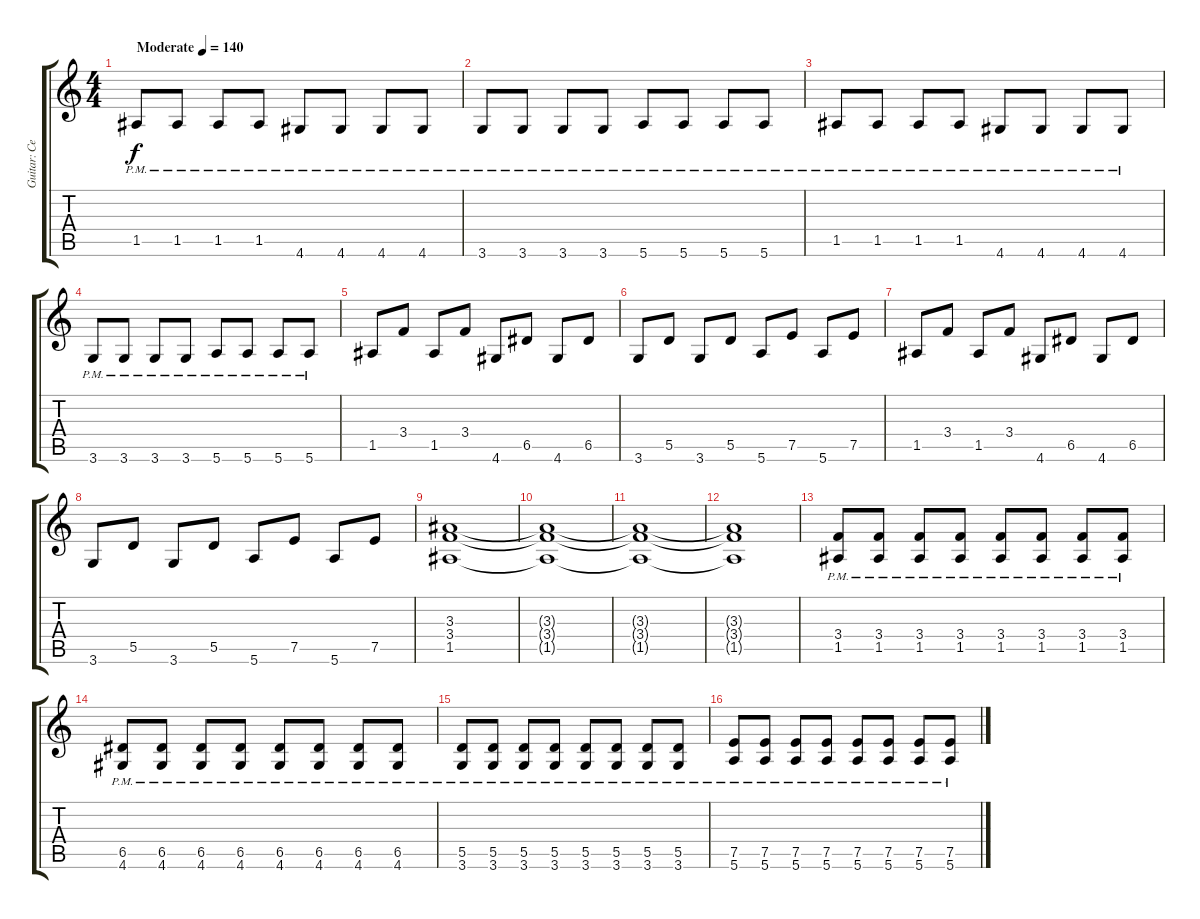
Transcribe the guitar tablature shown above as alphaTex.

\track ("Guitar: Серёга" "Guitar: Се") {instrument distortionguitar}
\staff {score tabs}
\tuning (E4 B3 G3 D3 A2 E2) {hide}
\ts (4 4)
\tempo (140 "Moderate")
\clef g2
\ks c
1.5{pm}.8{dy f instrument distortionguitar} 1.5{pm}.8 1.5{pm}.8 1.5{pm}.8 4.6{pm}.8 4.6{pm}.8 4.6{pm}.8 4.6{pm}.8 |
3.6{pm}.8 3.6{pm}.8 3.6{pm}.8 3.6{pm}.8 5.6{pm}.8 5.6{pm}.8 5.6{pm}.8 5.6{pm}.8 |
1.5{pm}.8 1.5{pm}.8 1.5{pm}.8 1.5{pm}.8 4.6{pm}.8 4.6{pm}.8 4.6{pm}.8 4.6{pm}.8 |
3.6{pm}.8 3.6{pm}.8 3.6{pm}.8 3.6{pm}.8 5.6{pm}.8 5.6{pm}.8 5.6{pm}.8 5.6{pm}.8 |
1.5.8 3.4.8 1.5.8 3.4.8 4.6.8 6.5.8 4.6.8 6.5.8 |
3.6.8 5.5.8 3.6.8 5.5.8 5.6.8 7.5.8 5.6.8 7.5.8 |
1.5.8 3.4.8 1.5.8 3.4.8 4.6.8 6.5.8 4.6.8 6.5.8 |
3.6.8 5.5.8 3.6.8 5.5.8 5.6.8 7.5.8 5.6.8 7.5.8 |
(3.3 3.4 1.5).1{volume 2} |
(3.3{t} 3.4{t} 1.5{t}).1 |
(3.3{t} 3.4{t} 1.5{t}).1 |
(3.3{t} 3.4{t} 1.5{t}).1 |
(3.4{pm} 1.5{pm}).8{volume 16} (3.4{pm} 1.5{pm}).8 (3.4{pm} 1.5{pm}).8 (3.4{pm} 1.5{pm}).8 (3.4{pm} 1.5{pm}).8 (3.4{pm} 1.5{pm}).8 (3.4{pm} 1.5{pm}).8 (3.4{pm} 1.5{pm}).8 |
(6.5{pm} 4.6{pm}).8 (6.5{pm} 4.6{pm}).8 (6.5{pm} 4.6{pm}).8 (6.5{pm} 4.6{pm}).8 (6.5{pm} 4.6{pm}).8 (6.5{pm} 4.6{pm}).8 (6.5{pm} 4.6{pm}).8 (6.5{pm} 4.6{pm}).8 |
(5.5{pm} 3.6{pm}).8 (5.5{pm} 3.6{pm}).8 (5.5{pm} 3.6{pm}).8 (5.5{pm} 3.6{pm}).8 (5.5{pm} 3.6{pm}).8 (5.5{pm} 3.6{pm}).8 (5.5{pm} 3.6{pm}).8 (5.5{pm} 3.6{pm}).8 |
(7.5{pm} 5.6{pm}).8 (7.5{pm} 5.6{pm}).8 (7.5{pm} 5.6{pm}).8 (7.5{pm} 5.6{pm}).8 (7.5{pm} 5.6{pm}).8 (7.5{pm} 5.6{pm}).8 (7.5{pm} 5.6{pm}).8 (7.5{pm} 5.6{pm}).8
